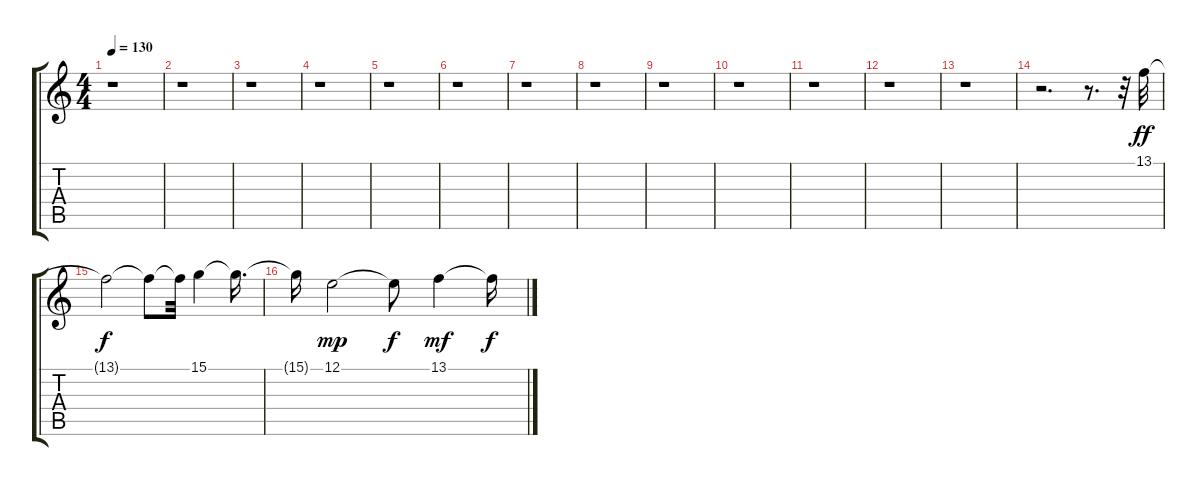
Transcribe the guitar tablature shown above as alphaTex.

\track "" {instrument lead8bassandlead}
\staff {score tabs}
\tuning (E4 B3 G3 D3 A2 E2) {hide}
\ts (4 4)
\tempo 130
\clef g2
\ks c
r.1{dy ff} |
r.1 |
r.1 |
r.1 |
r.1 |
r.1 |
r.1 |
r.1 |
r.1 |
r.1 |
r.1 |
r.1 |
r.1 |
r.2{d} r.8{d} r.32 13.1.32 |
13.1{t}.2{dy f} 13.1{t}.8 13.1{t}.32 15.1.4 15.1{t}.16{d} |
15.1{t}.16 12.1.2{dy mp} 12.1{t}.8{dy f} 13.1.4{dy mf} 13.1{t}.16{dy f}
